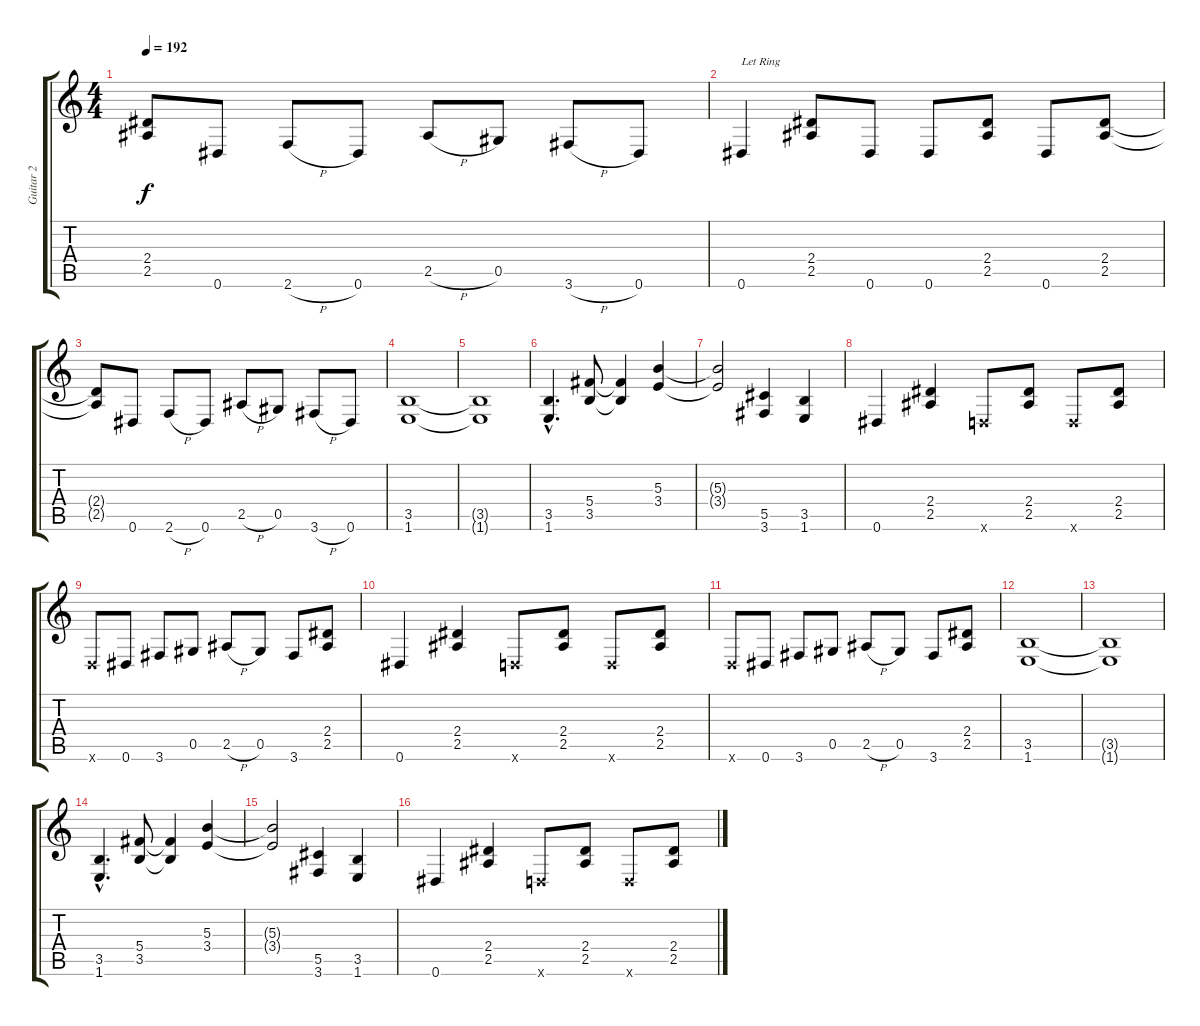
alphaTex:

\track ("Guitar 2" "Guitar 2") {instrument overdrivenguitar}
\staff {score tabs}
\tuning (Eb4 Bb3 Gb3 Db3 Ab2 Eb2) {hide}
\ts (4 4)
\tempo 192
\clef g2
\ks c
(2.4{t} 2.5{t}).8{dy f} 0.6.8 2.6{h}.8 0.6.8 2.5{h}.8 0.5.8 3.6{h}.8 0.6.8 |
0.6.4{txt "Let Ring"} (2.4 2.5).8 0.6.8 0.6.8 (2.4 2.5).8 0.6.8 (2.4 2.5).8 |
(2.4{t} 2.5{t}).8 0.6.8 2.6{h}.8 0.6.8 2.5{h}.8 0.5.8 3.6{h}.8 0.6.8 |
(3.5 1.6).1 |
(3.5{t} 1.6{t}).1 |
(3.5{hac} 1.6{hac}).4{d} (5.4 3.5).8 (5.4{t} 3.5{t}).4 (5.3 3.4).4 |
(5.3{t} 3.4{t}).2 (5.5 3.6).4 (3.5 1.6).4 |
0.6.4 (2.4 2.5).4 -1.6{x}.8 (2.4 2.5).8 -1.6{x}.8 (2.4 2.5).8 |
-1.6{x}.8 0.6.8 3.6.8 0.5.8 2.5{h}.8 0.5.8 3.6.8 (2.4 2.5).8 |
0.6.4 (2.4 2.5).4 -1.6{x}.8 (2.4 2.5).8 -1.6{x}.8 (2.4 2.5).8 |
-1.6{x}.8 0.6.8 3.6.8 0.5.8 2.5{h}.8 0.5.8 3.6.8 (2.4 2.5).8 |
(3.5 1.6).1 |
(3.5{t} 1.6{t}).1 |
(3.5{hac} 1.6{hac}).4{d} (5.4 3.5).8 (5.4{t} 3.5{t}).4 (5.3 3.4).4 |
(5.3{t} 3.4{t}).2 (5.5 3.6).4 (3.5 1.6).4 |
0.6.4 (2.4 2.5).4 -1.6{x}.8 (2.4 2.5).8 -1.6{x}.8 (2.4 2.5).8
